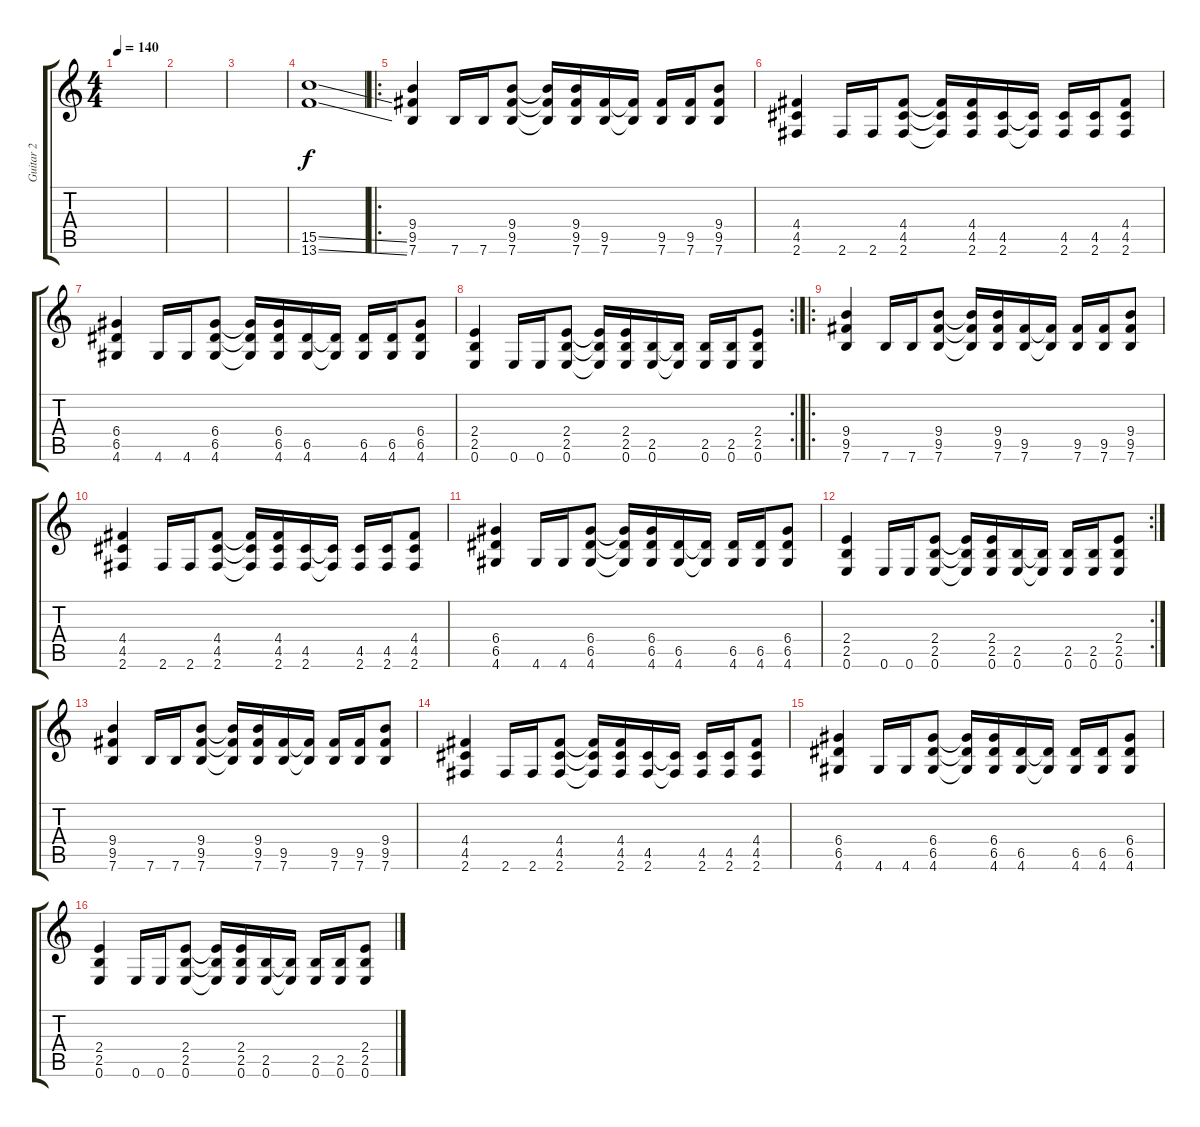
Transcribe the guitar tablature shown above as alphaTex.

\track ("Guitar 2" "Guitar 2") {instrument distortionguitar}
\staff {score tabs}
\tuning (E4 B3 G3 D3 A2 E2) {hide}
\ts (4 4)
\tempo 140
\clef g2
\ks c
|
|
|
(15.5{ss} 13.6{ss}).1 |
\ro
(9.4 9.5 7.6).4 7.6.16 7.6.16 (9.4 9.5 7.6).8 (9.4{t} 9.5{t} 7.6{t}).16 (9.4 9.5 7.6).16 (9.5 7.6).16 (9.5{t} 7.6{t}).16 (9.5 7.6).16 (9.5 7.6).16 (9.4 9.5 7.6).8 |
(4.4 4.5 2.6).4 2.6.16 2.6.16 (4.4 4.5 2.6).8 (4.4{t} 4.5{t} 2.6{t}).16 (4.4 4.5 2.6).16 (4.5 2.6).16 (4.5{t} 2.6{t}).16 (4.5 2.6).16 (4.5 2.6).16 (4.4 4.5 2.6).8 |
(6.4 6.5 4.6).4 4.6.16 4.6.16 (6.4 6.5 4.6).8 (6.4{t} 6.5{t} 4.6{t}).16 (6.4 6.5 4.6).16 (6.5 4.6).16 (6.5{t} 4.6{t}).16 (6.5 4.6).16 (6.5 4.6).16 (6.4 6.5 4.6).8 |
\rc 2
(2.4 2.5 0.6).4 0.6.16 0.6.16 (2.4 2.5 0.6).8 (2.4{t} 2.5{t} 0.6{t}).16 (2.4 2.5 0.6).16 (2.5 0.6).16 (2.5{t} 0.6{t}).16 (2.5 0.6).16 (2.5 0.6).16 (2.4 2.5 0.6).8 |
\ro
(9.4 9.5 7.6).4 7.6.16 7.6.16 (9.4 9.5 7.6).8 (9.4{t} 9.5{t} 7.6{t}).16 (9.4 9.5 7.6).16 (9.5 7.6).16 (9.5{t} 7.6{t}).16 (9.5 7.6).16 (9.5 7.6).16 (9.4 9.5 7.6).8 |
(4.4 4.5 2.6).4 2.6.16 2.6.16 (4.4 4.5 2.6).8 (4.4{t} 4.5{t} 2.6{t}).16 (4.4 4.5 2.6).16 (4.5 2.6).16 (4.5{t} 2.6{t}).16 (4.5 2.6).16 (4.5 2.6).16 (4.4 4.5 2.6).8 |
(6.4 6.5 4.6).4 4.6.16 4.6.16 (6.4 6.5 4.6).8 (6.4{t} 6.5{t} 4.6{t}).16 (6.4 6.5 4.6).16 (6.5 4.6).16 (6.5{t} 4.6{t}).16 (6.5 4.6).16 (6.5 4.6).16 (6.4 6.5 4.6).8 |
\rc 2
(2.4 2.5 0.6).4 0.6.16 0.6.16 (2.4 2.5 0.6).8 (2.4{t} 2.5{t} 0.6{t}).16 (2.4 2.5 0.6).16 (2.5 0.6).16 (2.5{t} 0.6{t}).16 (2.5 0.6).16 (2.5 0.6).16 (2.4 2.5 0.6).8 |
(9.4 9.5 7.6).4 7.6.16 7.6.16 (9.4 9.5 7.6).8 (9.4{t} 9.5{t} 7.6{t}).16 (9.4 9.5 7.6).16 (9.5 7.6).16 (9.5{t} 7.6{t}).16 (9.5 7.6).16 (9.5 7.6).16 (9.4 9.5 7.6).8 |
(4.4 4.5 2.6).4 2.6.16 2.6.16 (4.4 4.5 2.6).8 (4.4{t} 4.5{t} 2.6{t}).16 (4.4 4.5 2.6).16 (4.5 2.6).16 (4.5{t} 2.6{t}).16 (4.5 2.6).16 (4.5 2.6).16 (4.4 4.5 2.6).8 |
(6.4 6.5 4.6).4 4.6.16 4.6.16 (6.4 6.5 4.6).8 (6.4{t} 6.5{t} 4.6{t}).16 (6.4 6.5 4.6).16 (6.5 4.6).16 (6.5{t} 4.6{t}).16 (6.5 4.6).16 (6.5 4.6).16 (6.4 6.5 4.6).8 |
(2.4 2.5 0.6).4 0.6.16 0.6.16 (2.4 2.5 0.6).8 (2.4{t} 2.5{t} 0.6{t}).16 (2.4 2.5 0.6).16 (2.5 0.6).16 (2.5{t} 0.6{t}).16 (2.5 0.6).16 (2.5 0.6).16 (2.4 2.5 0.6).8
